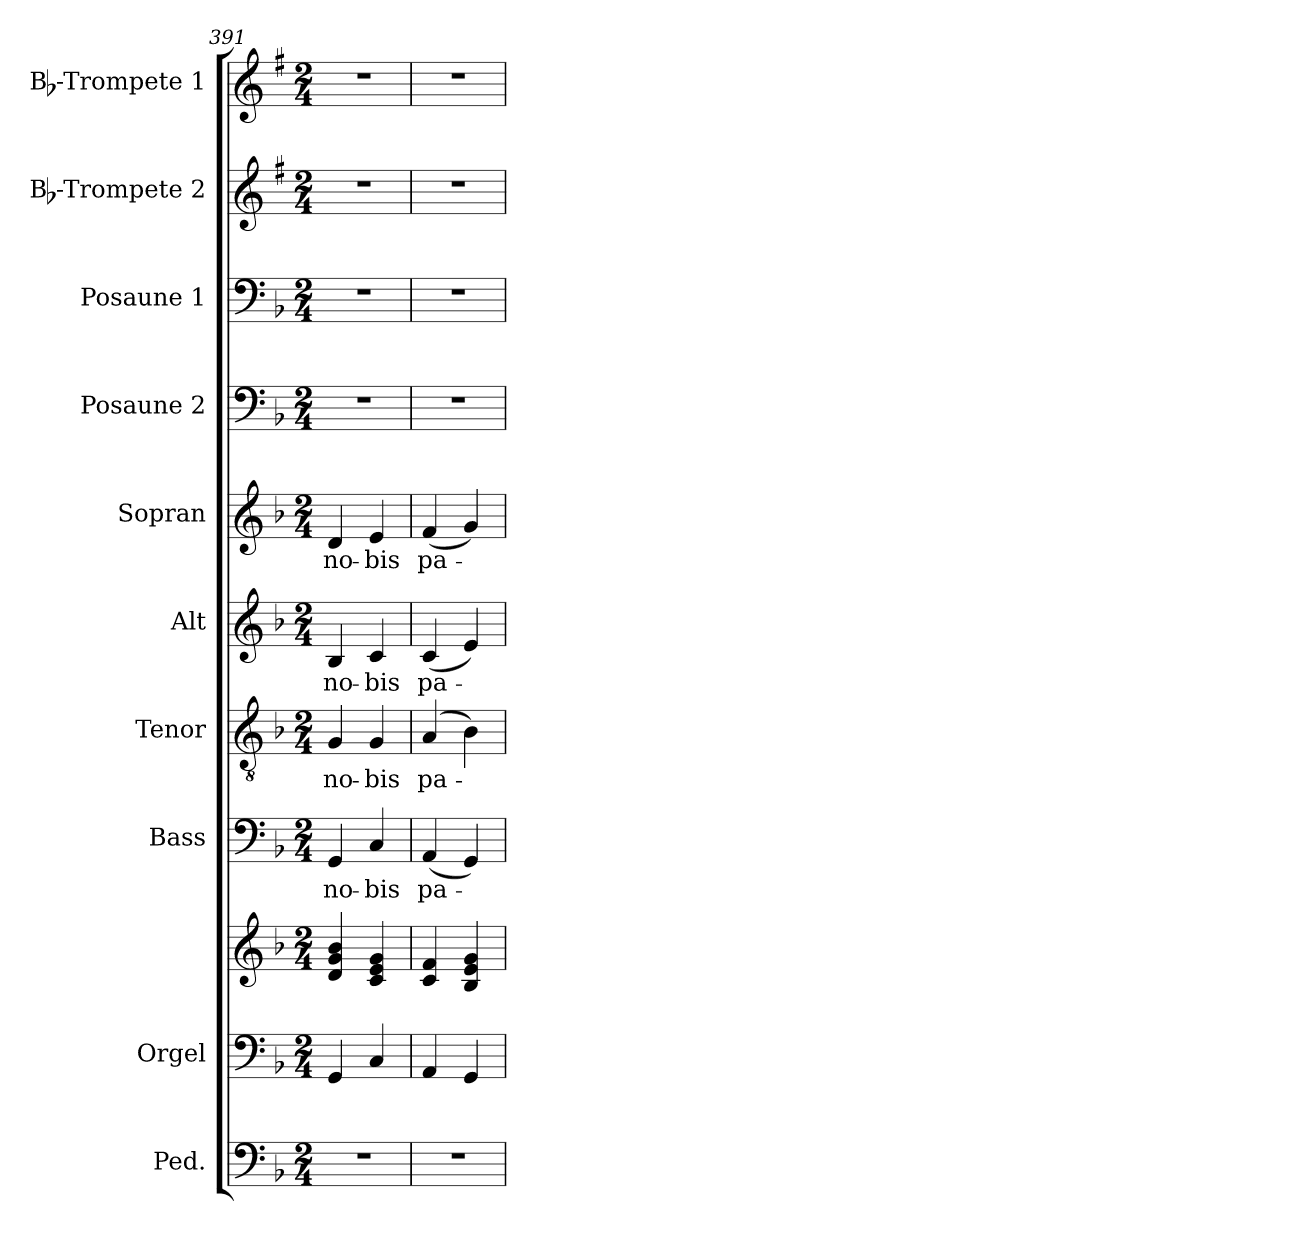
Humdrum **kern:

**kern	**kern	**kern	**kern	**text	**kern	**text	**kern	**text	**kern	**text	**kern	**kern	**kern	**kern
*part10	*part9	*part9	*part8	*part8	*part7	*part7	*part6	*part6	*part5	*part5	*part4	*part3	*part2	*part1
*staff11	*staff10	*staff9	*staff8	*staff8	*staff7	*staff7	*staff6	*staff6	*staff5	*staff5	*staff4	*staff3	*staff2	*staff1
*I"Ped.	*I"Orgel	*	*I"Bass	*	*I"Tenor	*	*I"Alt	*	*I"Sopran	*	*I"Posaune 2	*I"Posaune 1	*I"Bb-Trompete 2	*I"Bb-Trompete 1
*	*I'Org.	*	*I'B.	*	*I'T.	*	*I'A.	*	*I'S.	*	*I'Pos. 2	*I'Pos. 1	*I'Bb Trp. 2	*I'Bb Trp. 1
*clefF4	*clefF4	*clefG2	*clefF4	*	*clefGv2	*	*clefG2	*	*clefG2	*	*clefF4	*clefF4	*clefG2	*clefG2
*ITrd7c12	*	*	*	*	*	*	*	*	*	*	*	*	*ITrd1c2	*ITrd1c2
*k[b-]	*k[b-]	*k[b-]	*k[b-]	*	*k[b-]	*	*k[b-]	*	*k[b-]	*	*k[b-]	*k[b-]	*k[b-]	*k[b-]
*F:	*F:	*F:	*F:	*	*F:	*	*F:	*	*F:	*	*F:	*F:	*F:	*F:
*M2/4	*M2/4	*M2/4	*M2/4	*	*M2/4	*	*M2/4	*	*M2/4	*	*M2/4	*M2/4	*M2/4	*M2/4
=391	=391	=391	=391	=391	=391	=391	=391	=391	=391	=391	=391	=391	=391	=391
!	!	!	!	!LO:LY:b	!	!LO:LY:b	!	!LO:LY:b	!	!LO:LY:b	!	!	!	!
2r	4GG/	4d/ 4g/ 4b-/	4GG/	no-	4G/	no-	4B-/	no-	4d/	no-	2r	2r	2r	2r
!	!	!	!	!LO:LY:b	!	!LO:LY:b	!	!LO:LY:b	!	!LO:LY:b	!	!	!	!
.	4C/	4c/ 4e/ 4g/	4C/	-bis	4G/	-bis	4c/	-bis	4e/	-bis	.	.	.	.
=392	=392	=392	=392	=392	=392	=392	=392	=392	=392	=392	=392	=392	=392	=392
!	!	!	!	!LO:LY:b	!	!LO:LY:b	!	!LO:LY:b	!	!LO:LY:b	!	!	!	!
2r	4AA/	4c/ 4f/	(<4AA/	pa-	(4A/	pa-	(<4c/	pa-	(<4f/	pa-	2r	2r	2r	2r
.	4GG/	4B-/ 4e/ 4g/	4GG/)	.	4B-\)	.	4e/)	.	4g/)	.	.	.	.	.
=	=	=	=	=	=	=	=	=	=	=	=	=	=	=
*-	*-	*-	*-	*-	*-	*-	*-	*-	*-	*-	*-	*-	*-	*-
